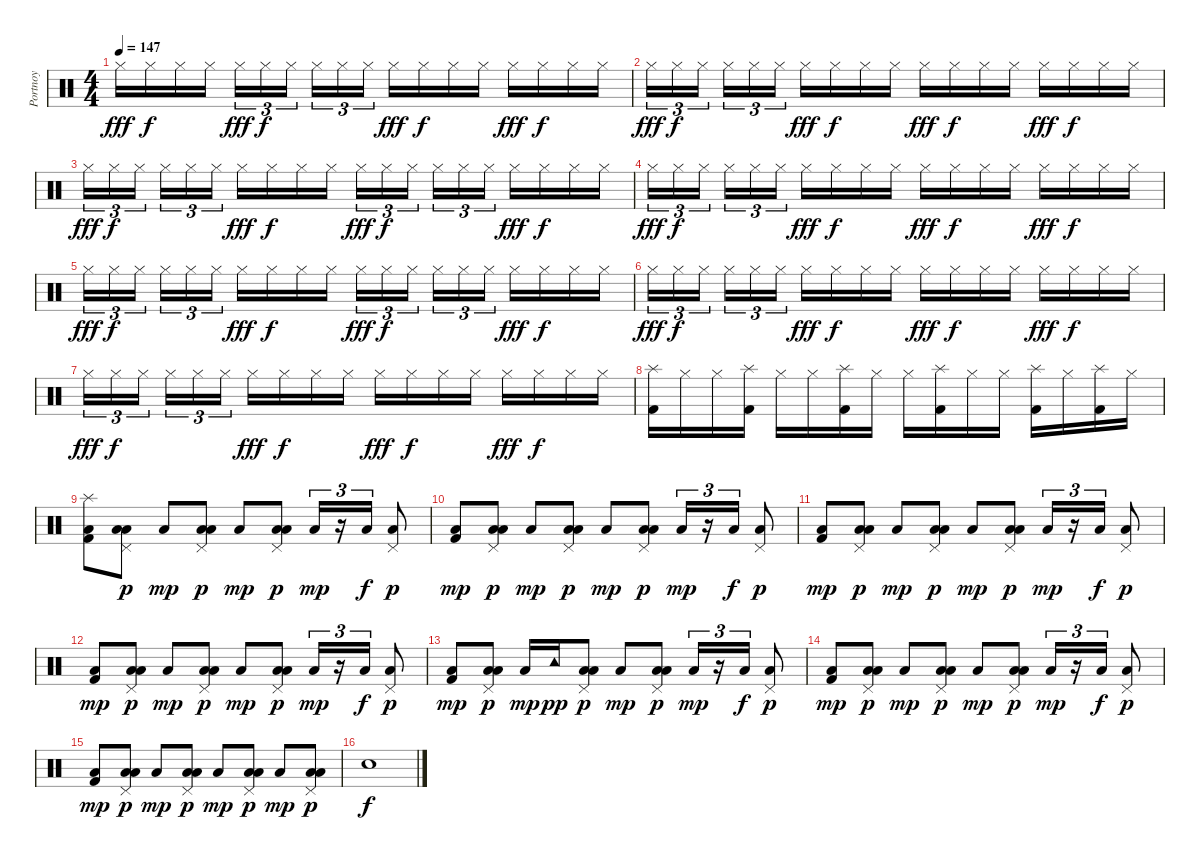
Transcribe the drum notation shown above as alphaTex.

\track ("Portnoy" "Portnoy") {instrument percussion}
\staff {score}
\articulation defaults
\ts (4 4)
\tempo 147
\clef neutral
\ks c "Hi-Hat (closed)".16{dy fff} "Hi-Hat (closed)".16{dy f} "Hi-Hat (closed)".16 "Hi-Hat (closed)".16 "Hi-Hat (closed)".16{tu (3 2) dy fff} "Hi-Hat (closed)".16{tu (3 2) dy f} "Hi-Hat (closed)".16{tu (3 2)} "Hi-Hat (closed)".16{tu (3 2)} "Hi-Hat (closed)".16{tu (3 2)} "Hi-Hat (closed)".16{tu (3 2)} "Hi-Hat (closed)".16{dy fff} "Hi-Hat (closed)".16{dy f} "Hi-Hat (closed)".16 "Hi-Hat (closed)".16 "Hi-Hat (closed)".16{dy fff} "Hi-Hat (closed)".16{dy f} "Hi-Hat (closed)".16 "Hi-Hat (closed)".16
|
"Hi-Hat (closed)".16{tu (3 2) dy fff} "Hi-Hat (closed)".16{tu (3 2) dy f} "Hi-Hat (closed)".16{tu (3 2)} "Hi-Hat (closed)".16{tu (3 2)} "Hi-Hat (closed)".16{tu (3 2)} "Hi-Hat (closed)".16{tu (3 2)} "Hi-Hat (closed)".16{dy fff} "Hi-Hat (closed)".16{dy f} "Hi-Hat (closed)".16 "Hi-Hat (closed)".16 "Hi-Hat (closed)".16{dy fff} "Hi-Hat (closed)".16{dy f} "Hi-Hat (closed)".16 "Hi-Hat (closed)".16 "Hi-Hat (closed)".16{dy fff} "Hi-Hat (closed)".16{dy f} "Hi-Hat (closed)".16 "Hi-Hat (closed)".16 |
"Hi-Hat (closed)".16{tu (3 2) dy fff} "Hi-Hat (closed)".16{tu (3 2) dy f} "Hi-Hat (closed)".16{tu (3 2)} "Hi-Hat (closed)".16{tu (3 2)} "Hi-Hat (closed)".16{tu (3 2)} "Hi-Hat (closed)".16{tu (3 2)} "Hi-Hat (closed)".16{dy fff} "Hi-Hat (closed)".16{dy f} "Hi-Hat (closed)".16 "Hi-Hat (closed)".16 "Hi-Hat (closed)".16{tu (3 2) dy fff} "Hi-Hat (closed)".16{tu (3 2) dy f} "Hi-Hat (closed)".16{tu (3 2)} "Hi-Hat (closed)".16{tu (3 2)} "Hi-Hat (closed)".16{tu (3 2)} "Hi-Hat (closed)".16{tu (3 2)} "Hi-Hat (closed)".16{dy fff} "Hi-Hat (closed)".16{dy f} "Hi-Hat (closed)".16 "Hi-Hat (closed)".16 |
"Hi-Hat (closed)".16{tu (3 2) dy fff} "Hi-Hat (closed)".16{tu (3 2) dy f} "Hi-Hat (closed)".16{tu (3 2)} "Hi-Hat (closed)".16{tu (3 2)} "Hi-Hat (closed)".16{tu (3 2)} "Hi-Hat (closed)".16{tu (3 2)} "Hi-Hat (closed)".16{dy fff} "Hi-Hat (closed)".16{dy f} "Hi-Hat (closed)".16 "Hi-Hat (closed)".16 "Hi-Hat (closed)".16{dy fff} "Hi-Hat (closed)".16{dy f} "Hi-Hat (closed)".16 "Hi-Hat (closed)".16 "Hi-Hat (closed)".16{dy fff} "Hi-Hat (closed)".16{dy f} "Hi-Hat (closed)".16 "Hi-Hat (closed)".16 |
"Hi-Hat (closed)".16{tu (3 2) dy fff} "Hi-Hat (closed)".16{tu (3 2) dy f} "Hi-Hat (closed)".16{tu (3 2)} "Hi-Hat (closed)".16{tu (3 2)} "Hi-Hat (closed)".16{tu (3 2)} "Hi-Hat (closed)".16{tu (3 2)} "Hi-Hat (closed)".16{dy fff} "Hi-Hat (closed)".16{dy f} "Hi-Hat (closed)".16 "Hi-Hat (closed)".16 "Hi-Hat (closed)".16{tu (3 2) dy fff} "Hi-Hat (closed)".16{tu (3 2) dy f} "Hi-Hat (closed)".16{tu (3 2)} "Hi-Hat (closed)".16{tu (3 2)} "Hi-Hat (closed)".16{tu (3 2)} "Hi-Hat (closed)".16{tu (3 2)} "Hi-Hat (closed)".16{dy fff} "Hi-Hat (closed)".16{dy f} "Hi-Hat (closed)".16 "Hi-Hat (closed)".16 |
"Hi-Hat (closed)".16{tu (3 2) dy fff} "Hi-Hat (closed)".16{tu (3 2) dy f} "Hi-Hat (closed)".16{tu (3 2)} "Hi-Hat (closed)".16{tu (3 2)} "Hi-Hat (closed)".16{tu (3 2)} "Hi-Hat (closed)".16{tu (3 2)} "Hi-Hat (closed)".16{dy fff} "Hi-Hat (closed)".16{dy f} "Hi-Hat (closed)".16 "Hi-Hat (closed)".16 "Hi-Hat (closed)".16{dy fff} "Hi-Hat (closed)".16{dy f} "Hi-Hat (closed)".16 "Hi-Hat (closed)".16 "Hi-Hat (closed)".16{dy fff} "Hi-Hat (closed)".16{dy f} "Hi-Hat (closed)".16 "Hi-Hat (closed)".16 |
"Hi-Hat (closed)".16{tu (3 2) dy fff} "Hi-Hat (closed)".16{tu (3 2) dy f} "Hi-Hat (closed)".16{tu (3 2)} "Hi-Hat (closed)".16{tu (3 2)} "Hi-Hat (closed)".16{tu (3 2)} "Hi-Hat (closed)".16{tu (3 2)} "Hi-Hat (closed)".16{dy fff} "Hi-Hat (closed)".16{dy f} "Hi-Hat (closed)".16 "Hi-Hat (closed)".16 "Hi-Hat (closed)".16{dy fff} "Hi-Hat (closed)".16{dy f} "Hi-Hat (closed)".16 "Hi-Hat (closed)".16 "Hi-Hat (closed)".16{dy fff} "Hi-Hat (closed)".16{dy f} "Hi-Hat (closed)".16 "Hi-Hat (closed)".16 |
("Splash (hit)" "Kick (hit) 2").16 "Hi-Hat (closed)".16 "Hi-Hat (closed)".16 ("Splash (hit)" "Kick (hit) 2").16 "Hi-Hat (closed)".16 "Hi-Hat (closed)".16 ("Splash (hit)" "Kick (hit) 2").16 "Hi-Hat (closed)".16 "Hi-Hat (closed)".16 ("Splash (hit)" "Kick (hit) 2").16 "Hi-Hat (closed)".16 "Hi-Hat (closed)".16 ("Splash (hit)" "Kick (hit) 2").16 "Hi-Hat (closed)".16 ("Splash (hit)" "Kick (hit) 2").16 "Hi-Hat (closed)".16 |
("Splash (hit)" "Low Floor Tom (hit)" "Kick (hit) 2").8 ("Low Tom (hit)" "Low Floor Tom (hit)" "Pedal Hi-Hat (hit)").8{dy p} "Low Floor Tom (hit)".8{dy mp} ("Low Tom (hit)" "Low Floor Tom (hit)" "Pedal Hi-Hat (hit)").8{dy p} "Low Floor Tom (hit)".8{dy mp} ("Low Tom (hit)" "Low Floor Tom (hit)" "Pedal Hi-Hat (hit)").8{dy p} "Low Floor Tom (hit)".16{tu (3 2) dy mp} r.16{tu (3 2)} "Low Tom (hit)".16{tu (3 2) dy f} ("Low Floor Tom (hit)" "Pedal Hi-Hat (hit)").8{dy p} |
("Low Floor Tom (hit)" "Kick (hit) 2").8{dy mp} ("Low Tom (hit)" "Low Floor Tom (hit)" "Pedal Hi-Hat (hit)").8{dy p} "Low Floor Tom (hit)".8{dy mp} ("Low Tom (hit)" "Low Floor Tom (hit)" "Pedal Hi-Hat (hit)").8{dy p} "Low Floor Tom (hit)".8{dy mp} ("Low Tom (hit)" "Low Floor Tom (hit)" "Pedal Hi-Hat (hit)").8{dy p} "Low Floor Tom (hit)".16{tu (3 2) dy mp} r.16{tu (3 2)} "Low Tom (hit)".16{tu (3 2) dy f} ("Low Floor Tom (hit)" "Pedal Hi-Hat (hit)").8{dy p} |
("Low Floor Tom (hit)" "Kick (hit) 2").8{dy mp} ("Low Tom (hit)" "Low Floor Tom (hit)" "Pedal Hi-Hat (hit)").8{dy p} "Low Floor Tom (hit)".8{dy mp} ("Low Tom (hit)" "Low Floor Tom (hit)" "Pedal Hi-Hat (hit)").8{dy p} "Low Floor Tom (hit)".8{dy mp} ("Low Tom (hit)" "Low Floor Tom (hit)" "Pedal Hi-Hat (hit)").8{dy p} "Low Floor Tom (hit)".16{tu (3 2) dy mp} r.16{tu (3 2)} "Low Tom (hit)".16{tu (3 2) dy f} ("Low Floor Tom (hit)" "Pedal Hi-Hat (hit)").8{dy p} |
("Low Floor Tom (hit)" "Kick (hit) 2").8{dy mp} ("Low Tom (hit)" "Low Floor Tom (hit)" "Pedal Hi-Hat (hit)").8{dy p} "Low Floor Tom (hit)".8{dy mp} ("Low Tom (hit)" "Low Floor Tom (hit)" "Pedal Hi-Hat (hit)").8{dy p} "Low Floor Tom (hit)".8{dy mp} ("Low Tom (hit)" "Low Floor Tom (hit)" "Pedal Hi-Hat (hit)").8{dy p} "Low Floor Tom (hit)".16{tu (3 2) dy mp} r.16{tu (3 2)} "Low Tom (hit)".16{tu (3 2) dy f} ("Low Floor Tom (hit)" "Pedal Hi-Hat (hit)").8{dy p} |
("Low Floor Tom (hit)" "Kick (hit) 2").8{dy mp} ("Low Tom (hit)" "Low Floor Tom (hit)" "Pedal Hi-Hat (hit)").8{dy p} "Low Floor Tom (hit)".16{dy mp} "Tambourine (hit)".16{dy pp} ("Low Tom (hit)" "Low Floor Tom (hit)" "Pedal Hi-Hat (hit)").8{dy p} "Low Floor Tom (hit)".8{dy mp} ("Low Tom (hit)" "Low Floor Tom (hit)" "Pedal Hi-Hat (hit)").8{dy p} "Low Floor Tom (hit)".16{tu (3 2) dy mp} r.16{tu (3 2)} "Low Tom (hit)".16{tu (3 2) dy f} ("Low Floor Tom (hit)" "Pedal Hi-Hat (hit)").8{dy p} |
("Low Floor Tom (hit)" "Kick (hit) 2").8{dy mp} ("Low Tom (hit)" "Low Floor Tom (hit)" "Pedal Hi-Hat (hit)").8{dy p} "Low Floor Tom (hit)".8{dy mp} ("Low Tom (hit)" "Low Floor Tom (hit)" "Pedal Hi-Hat (hit)").8{dy p} "Low Floor Tom (hit)".8{dy mp} ("Low Tom (hit)" "Low Floor Tom (hit)" "Pedal Hi-Hat (hit)").8{dy p} "Low Floor Tom (hit)".16{tu (3 2) dy mp} r.16{tu (3 2)} "Low Tom (hit)".16{tu (3 2) dy f} ("Low Floor Tom (hit)" "Pedal Hi-Hat (hit)").8{dy p} |
("Low Floor Tom (hit)" "Kick (hit) 2").8{dy mp} ("Low Tom (hit)" "Low Floor Tom (hit)" "Pedal Hi-Hat (hit)").8{dy p} "Low Floor Tom (hit)".8{dy mp} ("Low Tom (hit)" "Low Floor Tom (hit)" "Pedal Hi-Hat (hit)").8{dy p} "Low Floor Tom (hit)".8{dy mp} ("Low Tom (hit)" "Low Floor Tom (hit)" "Pedal Hi-Hat (hit)").8{dy p} "Low Floor Tom (hit)".8{dy mp} ("Low Tom (hit)" "Low Floor Tom (hit)" "Pedal Hi-Hat (hit)").8{dy p} |
"Electric Snare (hit)".1{dy f}
